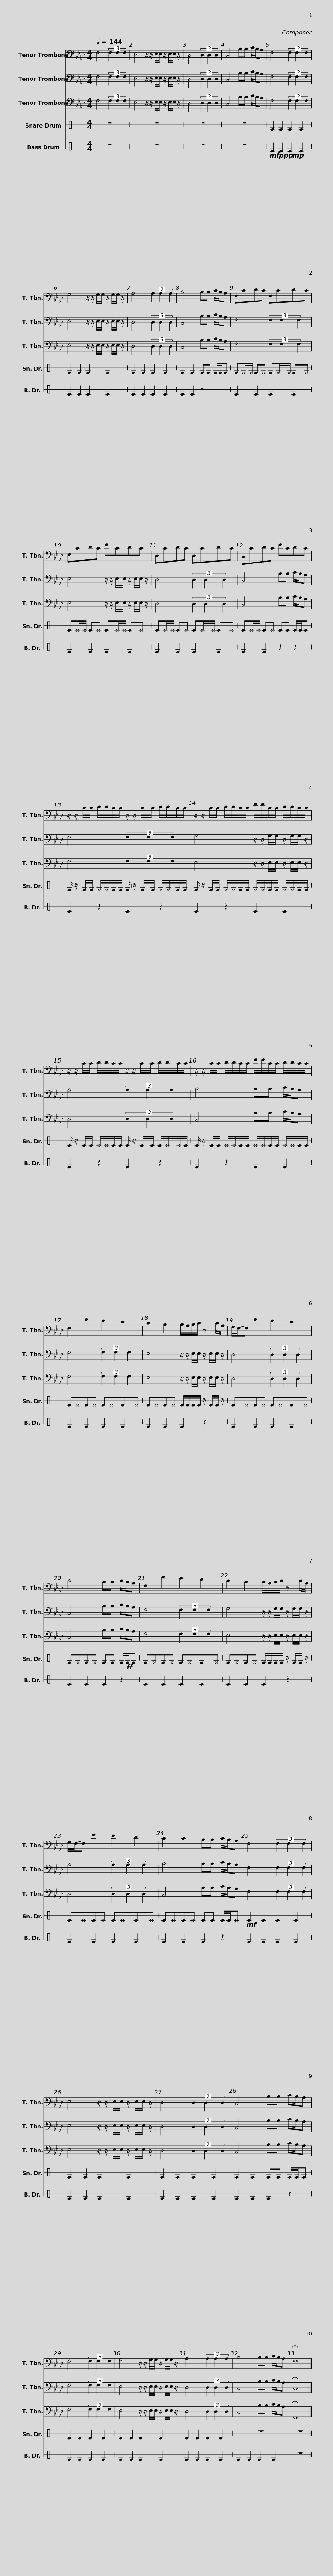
X:1
%%score 1 2 3 4 5
L:1/8
Q:1/4=144
M:4/4
I:linebreak $
K:Ab
V:1 bass
V:2 bass
V:3 bass
V:4 perc stafflines=1
K:none
V:5 perc stafflines=1
K:none
V:1
 F,4 (3F,2 F,2 F,2 | E,4 z/ z/ E,/E,/ z/ E,/E,/ z/ | D,4 (3D,2 D,2 D,2 | C,4 B,B, C/B,/A, |$ F,4 (3F,2 F,2 F,2 | %5
 G,4 z/ z/ G,/G,/ z/ G,/G,/ z/ | A,4 (3A,2 A,2 A,2 | B,4 B,B, C/B,/A, |$ F,CDC F,CDC | E,CDC FCDC | %10
 D,CDC D,CDC |$ C,CDC FCDC |$ z/ z/ C/C/ D/D/C/C/ z/ z/ C/C/ D/D/C/C/ | z/ z/ C/C/ D/D/C/C/ F/F/C/C/ D/D/C/C/ |$ z/ z/ C/C/ D/D/C/C/ z/ z/ C/C/ D/D/C/C/ | %15
 z/ z/ C/C/ D/D/C/C/ F/F/C/C/ D/D/C/C/ |$ F,2 F2 E2 D2 | C2 B,2 B,/A,/B,/C/ z C/A,/ | G,/F,/-F, F2 E2 D2 | C4 B,B, C/B,/A, |$ %20
 F,2 F2 E2 D2 | C2 B,2 B,/A,/B,/C/ z C/A,/ | G,/F,/-F, F2 E2 D2 | C2 C2 B,B, C/B,/A, |$ F,4 (3F,2 F,2 F,2 | %25
 E,4 z/ z/ E,/E,/ z/ E,/E,/ z/ | D,4 (3D,2 D,2 D,2 | C,4 B,B, C/B,/A, |$ F,4 (3F,2 F,2 F,2 | G,4 z/ z/ G,/G,/ z/ G,/G,/ z/ | %30
 A,4 (3A,2 A,2 A,2 | B,4 B,B, C/B,/A, | !fermata!F,8 |] %33
V:2
 F,4 (3F,2 F,2 F,2 | E,4 z/ z/ E,/E,/ z/ E,/E,/ z/ | D,4 (3D,2 D,2 D,2 | C,4 B,B, C/B,/A, |$ F,4 (3F,2 F,2 F,2 | %5
 E,4 z/ z/ E,/E,/ z/ E,/E,/ z/ | D,4 (3D,2 D,2 D,2 | C,4 B,B, C/B,/A, |$ F,4 (3F,2 F,2 F,2 | E,4 z/ z/ E,/E,/ z/ E,/E,/ z/ | %10
 D,4 (3D,2 D,2 D,2 |$ C,4 B,B, C/B,/A, |$ F,4 (3F,2 F,2 F,2 | G,4 z/ z/ G,/G,/ z/ G,/G,/ z/ |$ A,4 (3A,2 A,2 A,2 | %15
 B,4 B,B, C/B,/A, |$ F,4 (3F,2 F,2 F,2 | E,4 z/ z/ E,/E,/ z/ E,/E,/ z/ | D,4 (3D,2 D,2 D,2 | C,4 B,B, C/B,/A, |$ %20
 F,4 (3F,2 F,2 F,2 | G,4 z/ z/ G,/G,/ z/ G,/G,/ z/ | A,4 (3A,2 A,2 A,2 | B,4 B,B, C/B,/A, |$ F,4 (3F,2 F,2 F,2 | %25
 E,4 z/ z/ E,/E,/ z/ E,/E,/ z/ | D,4 (3D,2 D,2 D,2 | C,4 B,B, C/B,/A, |$ F,4 (3F,2 F,2 F,2 | E,4 z/ z/ E,/E,/ z/ E,/E,/ z/ | %30
 D,4 (3D,2 D,2 D,2 | C,4 B,B, C/B,/A, | !fermata!C,8 |] %33
V:3
 F,4 (3F,2 F,2 F,2 | E,4 z/ z/ E,/E,/ z/ E,/E,/ z/ | D,4 (3D,2 D,2 D,2 | C,4 B,B, C/B,/A, |$ F,4 (3F,2 F,2 F,2 | %5
 E,4 z/ z/ E,/E,/ z/ E,/E,/ z/ | D,4 (3D,2 D,2 D,2 | C,4 B,B, C/B,/A, |$ F,4 (3F,2 F,2 F,2 | E,4 z/ z/ E,/E,/ z/ E,/E,/ z/ | %10
 D,4 (3D,2 D,2 D,2 |$ C,4 B,B, C/B,/A, |$ F,4 (3F,2 F,2 F,2 | E,4 z/ z/ E,/E,/ z/ E,/E,/ z/ |$ D,4 (3D,2 D,2 D,2 | %15
 C,4 B,B, C/B,/A, |$ F,4 (3F,2 F,2 F,2 | E,4 z/ z/ E,/E,/ z/ E,/E,/ z/ | D,4 (3D,2 D,2 D,2 | C,4 B,B, C/B,/A, |$ %20
 F,4 (3F,2 F,2 F,2 | E,4 z/ z/ E,/E,/ z/ E,/E,/ z/ | D,4 (3D,2 D,2 D,2 | C,4 B,B, C/B,/A, |$ F,4 (3F,2 F,2 F,2 | %25
 E,4 z/ z/ E,/E,/ z/ E,/E,/ z/ | D,4 (3D,2 D,2 D,2 | C,4 B,B, C/B,/A, |$ F,4 (3F,2 F,2 F,2 | E,4 z/ z/ E,/E,/ z/ E,/E,/ z/ | %30
 D,4 (3D,2 D,2 D,2 | C,4 B,B, C/B,/A, | !fermata!F,,8 |] %33
V:4
[K:C] z8 | z8 | z8 | z8 |$ E2 E2 E2 E2 | %5
 E2 E2 E2 E2 | E2 E2 E2 E2 | E2 E2 EE E/E/E |$ E^E/^E/ E^E E^E/^E/ E^E | E^E/^E/ E^E E^E/^E/ E^E | %10
 E^E/^E/ E^E E^E/^E/ E^E |$ E^E/^E/ E^E EE E/E/E |$ E/ z/ E/E/ ^E/^E/E/E/ E/ z/ E/E/ ^E/^E/E/E/ | E/ z/ E/E/ ^E/^E/E/E/ ^E/^E/E/E/ ^E/^E/E/E/ |$ E/ z/ E/E/ ^E/^E/E/E/ E/ z/ E/E/ E/^E/^E/E/ | %15
 E/ z/ E/E/ ^E/^E/E/E/ ^E/^E/E/E/ ^E/^E/E/E/ |$ E^EE^E E^EE^E | E^EE^E E/E/E/E/ z/ E/E/ z/ | E^EE^E E^EE^E | E^EE^E EE E/!ff!E/E |$ %20
 E^EE^E E^EE^E | E^EE^E E/E/E/E/ z/ E/E/ z/ | E^EE^E E^EE^E | E^EE^E EE E/E/^E |$!mf! E2 E2 E2 E2 | %25
 E2 E2 E2 E2 | E2 E2 E2 E2 | E2 E2 EE E/E/E |$ E2 E2 E2 E2 | E2 E2 E2 E2 | %30
 E2 E2 E2 E2 | z8 | z8 |] %33
V:5
[K:C] z8 | z8 | z8 | z8 |$!mf!!ppp!!mp! E2 E2 E2 E2 | %5
 E2 E2 E2 E2 | E2 E2 E2 E2 | E2 E2 z4 |$ E2 E2 E2 E2 | E2 E2 E2 E2 | %10
 E2 E2 E2 E2 |$ E2 E2 z2 z2 |$ E2 z2 E2 z2 | E2 z2 E2 E2 |$ E2 z2 E2 z2 | %15
 E2 z2 E2 E2 |$ E2 E2 E2 E2 | E2 E2 E2 z2 | E2 E2 E2 E2 | E2 E2 E2 z2 |$ %20
 E2 E2 E2 E2 | E2 E2 E2 z2 | E2 E2 E2 E2 | E2 E2 E2 z2 |$ E2 E2 E2 E2 | %25
 E2 E2 E2 E2 | E2 E2 E2 E2 | E2 E2 E2 z2 |$ E2 E2 E2 E2 | E2 E2 E2 E2 | %30
 E2 E2 E2 E2 | E2 E2 E2 E2 | z8 |] %33
